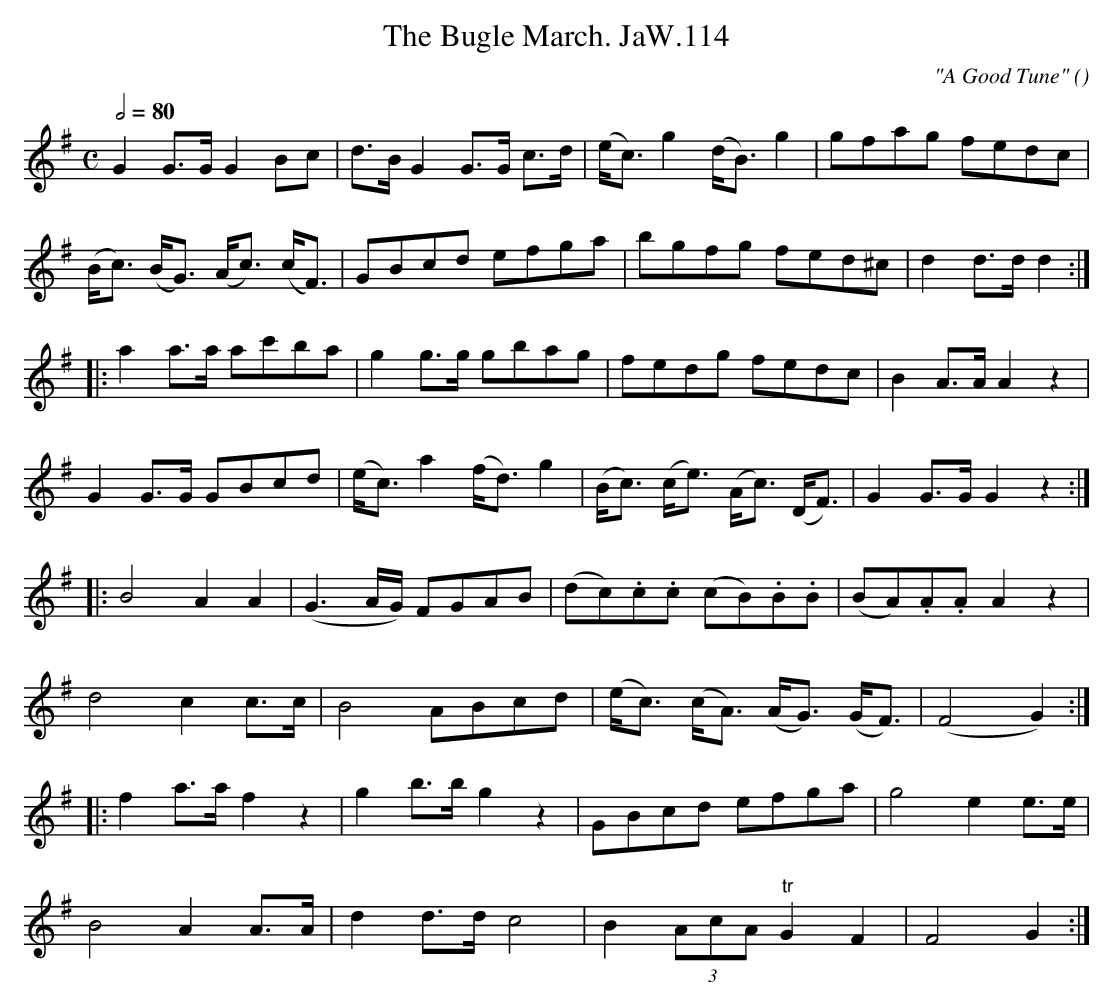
X:1
T:Bugle March. JaW.114, The
M:C
L:1/8
Q:1/2=80
C:"A Good Tune"
O:
K:G
G2G>GG2Bc|d>B G2G>G c>d|(e<c) g2(d<B)g2|gfag fedc|
(B<c) (B<G) (A<c) (c<F)|GBcd efga|bgfg fed^c|d2d>dd2:|
|:a2a>a ac'ba|g2g>g gbag|fedg fedc|B2A>AA2z2|
G2G>G GBcd|(e<c) a2(f<d)g2|(B<c) (c<e) (A<c) (D<F)|G2G>G G2z2:|
|:B4A2A2|(G3A/G/) FGAB|(dc).c.c (cB).B.B|(BA).A.A A2z2|
d4c2c>c|B4ABcd|(e<c) (c<A) (A<G) (G<F)|(F4G2):|
|:f2a>af2z2|g2b>bg2z2|GBcd efga|g4e2e>e|
B4A2A>A|d2d>dc4|B2(3AcA "tr"G2F2|F4G2:|
